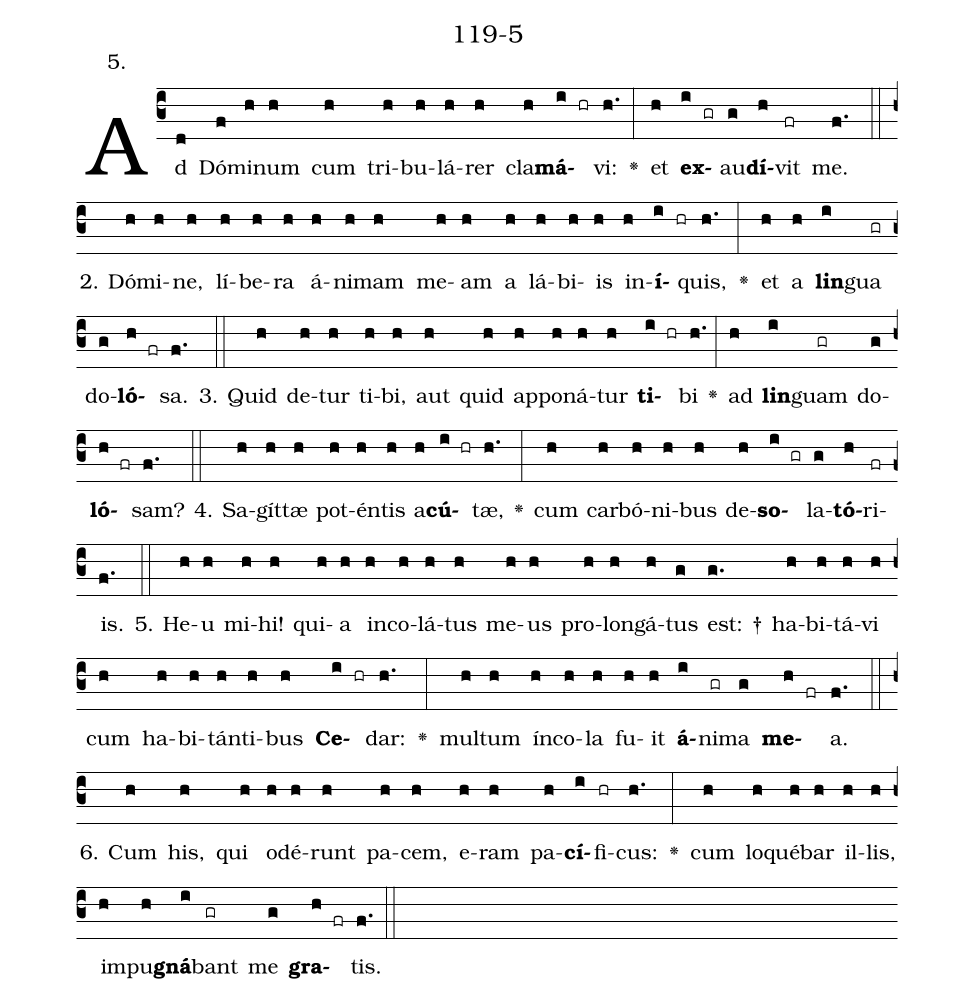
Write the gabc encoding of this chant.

name: 119-5;
annotation: 5.;
%%
(c3)Ad(d) Dó(f)mi(h)num(h) cum(h) tri(h)bu(h)lá(h)rer(h) cla(h)<b>má</b>(i hr)vi:(h.) <v>\greheightstar</v>(:) et(h) <b>ex</b>(i gr)au(g)<b>dí</b>(h)vit(fr) me.(f.) (::)
2. Dó(h)mi(h)ne,(h) lí(h)be(h)ra(h) á(h)ni(h)mam(h) me(h)am(h) a(h) lá(h)bi(h)is(h) in(h)<b>í</b>(i hr)quis,(h.) <v>\greheightstar</v>(:) et(h) a(h) <b>lin</b>(i)gua(gr) do(g)<b>ló</b>(h fr)sa.(f.) (::)
3. Quid(h) de(h)tur(h) ti(h)bi,(h) aut(h) quid(h) ap(h)po(h)ná(h)tur(h) <b>ti</b>(i hr)bi(h.) <v>\greheightstar</v>(:) ad(h) <b>lin</b>(i)guam(gr) do(g)<b>ló</b>(h fr)sam?(f.) (::)
4. Sa(h)gít(h)tæ(h) pot(h)én(h)tis(h) a(h)<b>cú</b>(i hr)tæ,(h.) <v>\greheightstar</v>(:) cum(h) car(h)bó(h)ni(h)bus(h) de(h)<b>so</b>(i gr)la(g)<b>tó</b>(h)ri(fr)is.(f.) (::)
5. He(h)u(h) mi(h)hi!(h) qui(h)a(h) in(h)co(h)lá(h)tus(h) me(h)us(h) pro(h)lon(h)gá(h)tus(g) est: †(g.) ha(h)bi(h)tá(h)vi(h) cum(h) ha(h)bi(h)tán(h)ti(h)bus(h) <b>Ce</b>(i hr)dar:(h.) <v>\greheightstar</v>(:) mul(h)tum(h) ín(h)co(h)la(h) fu(h)it(h) <b>á</b>(i)ni(gr)ma(g) <b>me</b>(h fr)a.(f.) (::)
6. Cum(h) his,(h) qui(h) o(h)dé(h)runt(h) pa(h)cem,(h) e(h)ram(h) pa(h)<b>cí</b>(i)fi(hr)cus:(h.) <v>\greheightstar</v>(:) cum(h) lo(h)qué(h)bar(h) il(h)lis,(h) im(h)pu(h)<b>gná</b>(i)bant(gr) me(g) <b>gra</b>(h fr)tis.(f.) (::)
